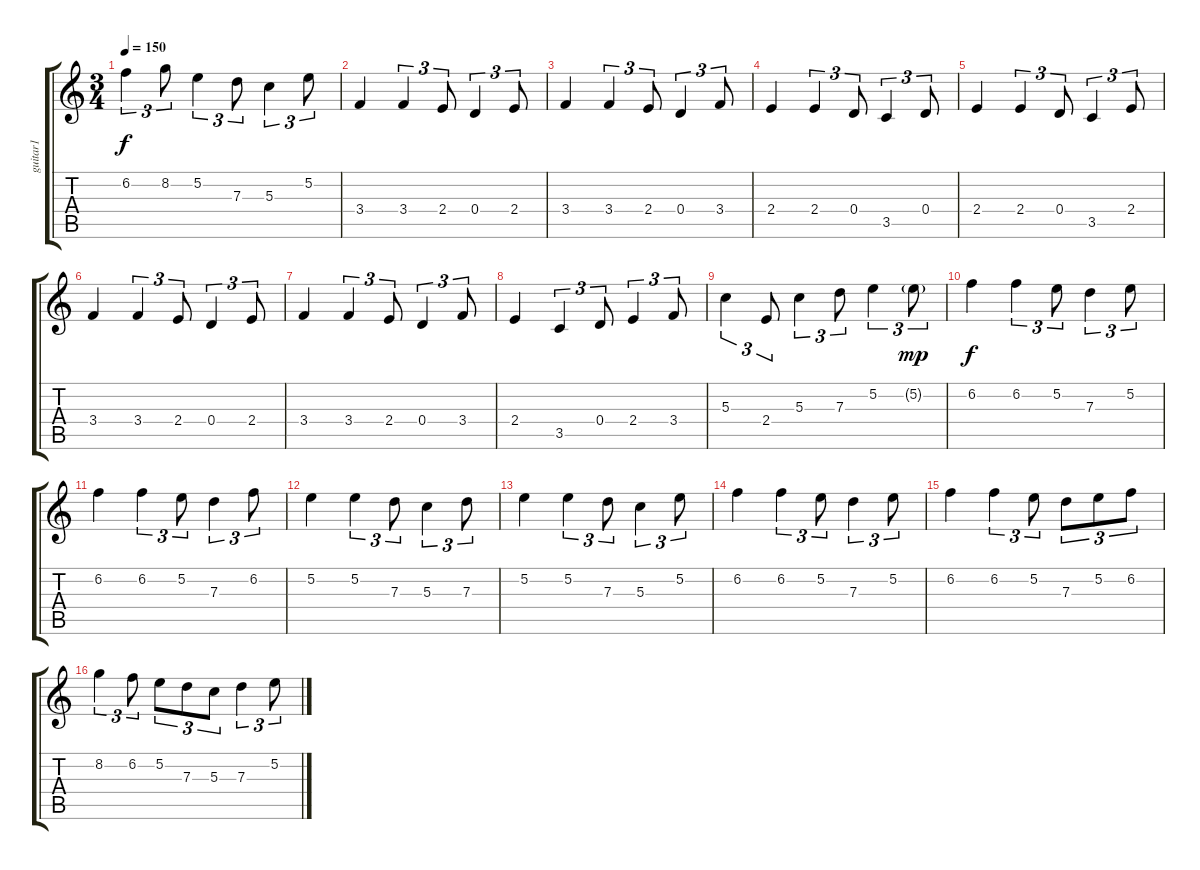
\track ("guitar1" "guitar1") {instrument distortionguitar}
\staff {score tabs}
\tuning (E4 B3 G3 D3 A2 D2) {hide}
\ts (3 4)
\tempo 150
\clef g2
\ks c
6.2.4{tu (3 2) dy f} 8.2.8{tu (3 2)} 5.2.4{tu (3 2)} 7.3.8{tu (3 2)} 5.3.4{tu (3 2)} 5.2.8{tu (3 2)} |
3.4.4 3.4.4{tu (3 2)} 2.4.8{tu (3 2)} 0.4.4{tu (3 2)} 2.4.8{tu (3 2)} |
3.4.4 3.4.4{tu (3 2)} 2.4.8{tu (3 2)} 0.4.4{tu (3 2)} 3.4.8{tu (3 2)} |
2.4.4 2.4.4{tu (3 2)} 0.4.8{tu (3 2)} 3.5.4{tu (3 2)} 0.4.8{tu (3 2)} |
2.4.4 2.4.4{tu (3 2)} 0.4.8{tu (3 2)} 3.5.4{tu (3 2)} 2.4.8{tu (3 2)} |
3.4.4 3.4.4{tu (3 2)} 2.4.8{tu (3 2)} 0.4.4{tu (3 2)} 2.4.8{tu (3 2)} |
3.4.4 3.4.4{tu (3 2)} 2.4.8{tu (3 2)} 0.4.4{tu (3 2)} 3.4.8{tu (3 2)} |
2.4.4 3.5.4{tu (3 2)} 0.4.8{tu (3 2)} 2.4.4{tu (3 2)} 3.4.8{tu (3 2)} |
5.3.4{tu (3 2)} 2.4.8{tu (3 2)} 5.3.4{tu (3 2)} 7.3.8{tu (3 2)} 5.2.4{tu (3 2)} 5.2{g}.8{tu (3 2) dy mp} |
6.2.4{dy f} 6.2.4{tu (3 2)} 5.2.8{tu (3 2)} 7.3.4{tu (3 2)} 5.2.8{tu (3 2)} |
6.2.4 6.2.4{tu (3 2)} 5.2.8{tu (3 2)} 7.3.4{tu (3 2)} 6.2.8{tu (3 2)} |
5.2.4 5.2.4{tu (3 2)} 7.3.8{tu (3 2)} 5.3.4{tu (3 2)} 7.3.8{tu (3 2)} |
5.2.4 5.2.4{tu (3 2)} 7.3.8{tu (3 2)} 5.3.4{tu (3 2)} 5.2.8{tu (3 2)} |
6.2.4 6.2.4{tu (3 2)} 5.2.8{tu (3 2)} 7.3.4{tu (3 2)} 5.2.8{tu (3 2)} |
6.2.4 6.2.4{tu (3 2)} 5.2.8{tu (3 2)} 7.3.8{tu (3 2)} 5.2.8{tu (3 2)} 6.2.8{tu (3 2)} |
8.2.4{tu (3 2)} 6.2.8{tu (3 2)} 5.2.8{tu (3 2)} 7.3.8{tu (3 2)} 5.3.8{tu (3 2)} 7.3.4{tu (3 2)} 5.2.8{tu (3 2)}
